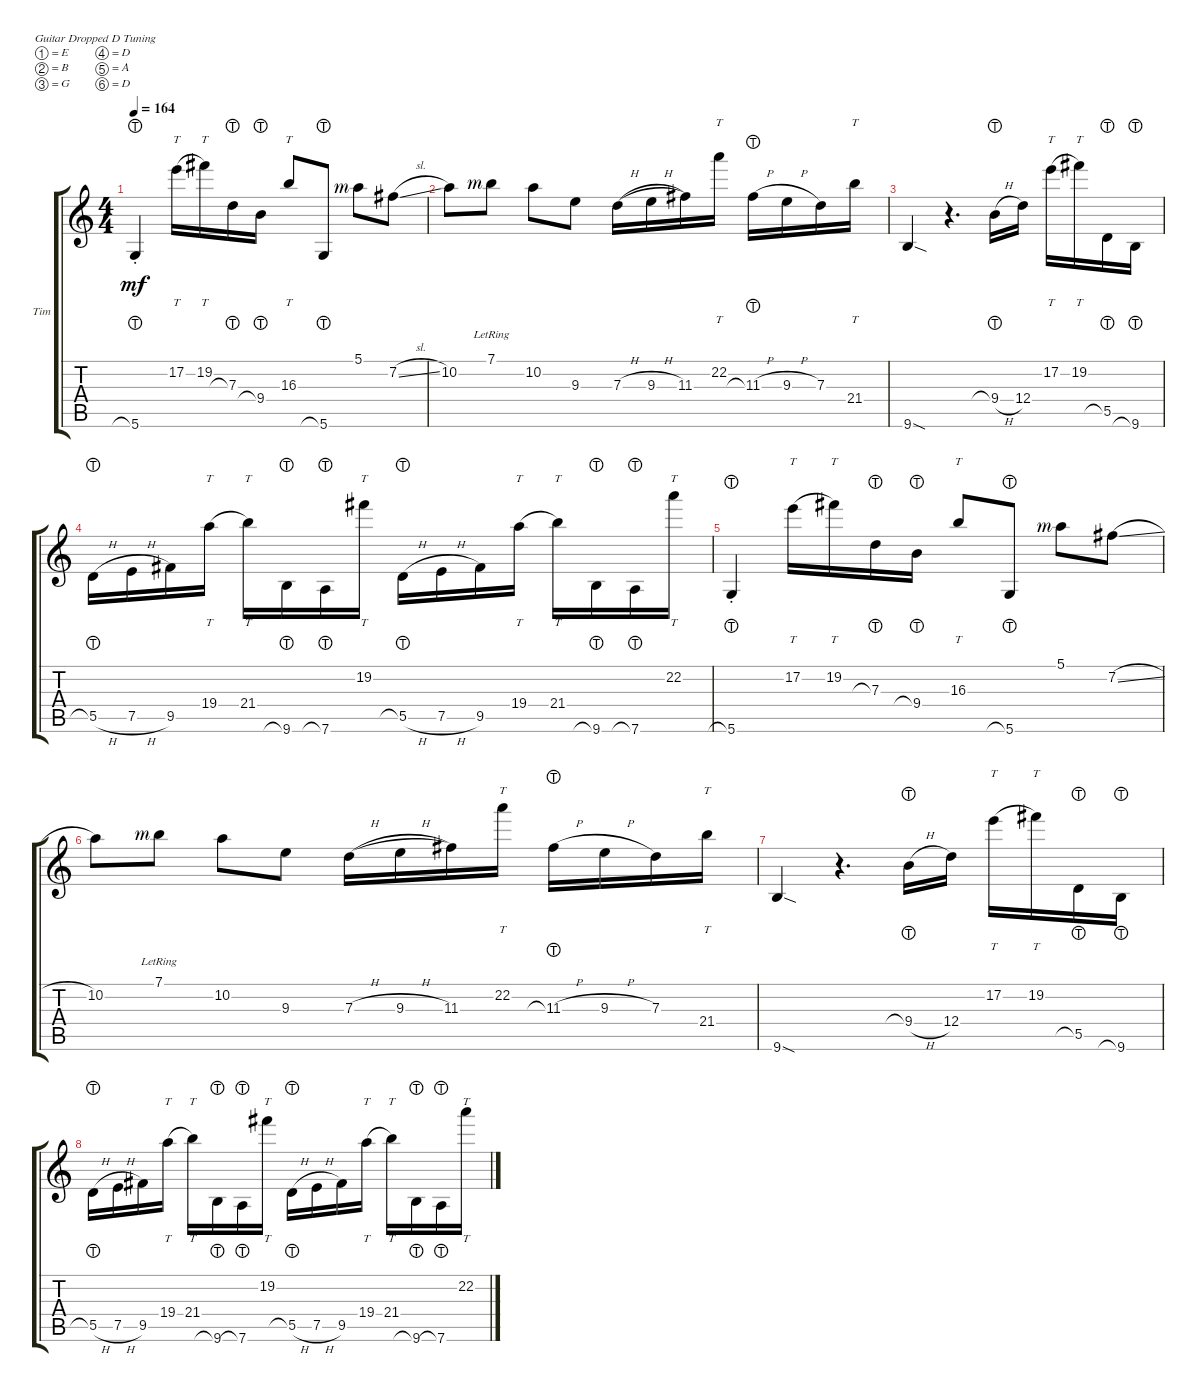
\defaultSystemsLayout 4
\bracketExtendMode groupsimilarinstruments
\firstSystemTrackNameOrientation horizontal
\otherSystemsTrackNameOrientation horizontal
\track ("Tim" "Tim") {instrument electricguitarclean}
\staff {score tabs}
\tuning (E4 B3 G3 D3 A2 D2)
\ts (4 4)
\tempo 164
\clef g2
\ks c
5.6{lht st}.4{dy mf} 17.2.16{tt legatoorigin} 19.2.16{tt} 7.3{lht}.16 9.4{lht}.16 16.3.8{tt} 5.6{lht}.8 5.1{rf 3}.8 7.2{sl}.8 |
10.2.8 7.1{lr rf 3}.8 10.2.8 9.3.8 7.3{h}.16{legatoorigin} 9.3{h}.16{legatoorigin} 11.3.16 22.2.16{tt} 11.3{h lht}.16 9.3{h}.16 7.3.16 21.4.16{tt} |
9.6{sod}.4 r.4{d} 9.4{h lht}.16 12.4.16 17.2.16{tt legatoorigin} 19.2.16{tt} 5.5{lht}.16 9.6{lht}.16 |
5.5{h lht}.16 7.5{h}.16 9.5.16 19.4.16{tt legatoorigin} 21.4.16{tt} 9.6{lht}.16 7.6{lht}.16 19.2.16{tt} 5.5{h lht}.16 7.5{h}.16 9.5.16 19.4.16{tt legatoorigin} 21.4.16{tt} 9.6{lht}.16 7.6{lht}.16 22.2.16{tt} |
5.6{lht st}.4 17.2.16{tt legatoorigin} 19.2.16{tt} 7.3{lht}.16 9.4{lht}.16 16.3.8{tt} 5.6{lht}.8 5.1{rf 3}.8 7.2{sl}.8 |
10.2.8 7.1{lr rf 3}.8 10.2.8 9.3.8 7.3{h}.16{legatoorigin} 9.3{h}.16{legatoorigin} 11.3.16 22.2.16{tt} 11.3{h lht}.16 9.3{h}.16 7.3.16 21.4.16{tt} |
9.6{sod}.4 r.4{d} 9.4{h lht}.16 12.4.16 17.2.16{tt legatoorigin} 19.2.16{tt} 5.5{lht}.16 9.6{lht}.16 |
5.5{h lht}.16 7.5{h}.16 9.5.16 19.4.16{tt legatoorigin} 21.4.16{tt} 9.6{lht}.16 7.6{lht}.16 19.2.16{tt} 5.5{h lht}.16 7.5{h}.16 9.5.16 19.4.16{tt legatoorigin} 21.4.16{tt} 9.6{lht}.16 7.6{lht}.16 22.2.16{tt}
